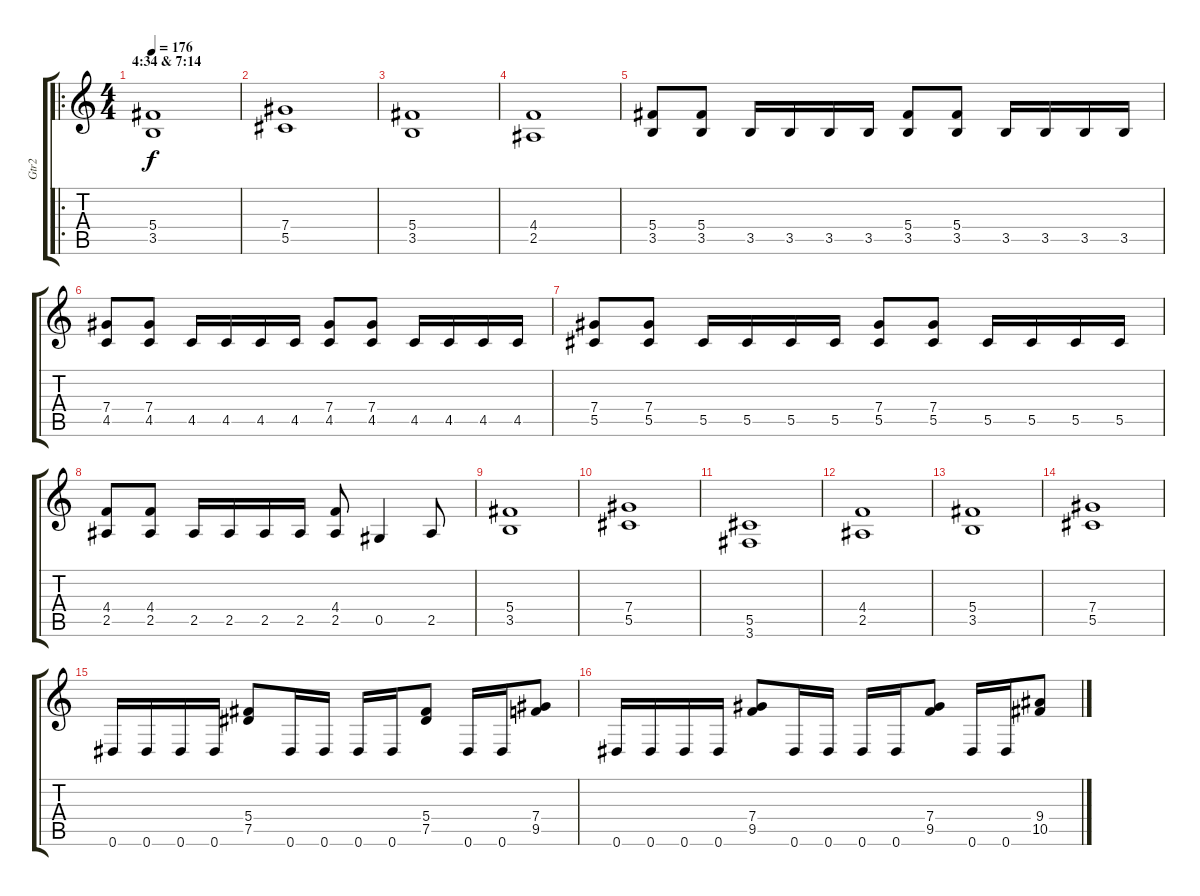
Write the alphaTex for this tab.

\track ("Gtr2" "Gtr2") {instrument overdrivenguitar}
\staff {score tabs}
\tuning (Eb4 Bb3 Gb3 Db3 Ab2 Eb2) {hide}
\ro
\ts (4 4)
\section ("" "4:34 & 7:14")
\tempo 176
\clef g2
\ks c
(5.4 3.5).1{dy f} |
(7.4 5.5).1 |
(5.4 3.5).1 |
(4.4 2.5).1 |
(5.4 3.5).8 (5.4 3.5).8 3.5.16 3.5.16 3.5.16 3.5.16 (5.4 3.5).8 (5.4 3.5).8 3.5.16 3.5.16 3.5.16 3.5.16 |
(7.4 4.5).8 (7.4 4.5).8 4.5.16 4.5.16 4.5.16 4.5.16 (7.4 4.5).8 (7.4 4.5).8 4.5.16 4.5.16 4.5.16 4.5.16 |
(7.4 5.5).8 (7.4 5.5).8 5.5.16 5.5.16 5.5.16 5.5.16 (7.4 5.5).8 (7.4 5.5).8 5.5.16 5.5.16 5.5.16 5.5.16 |
(4.4 2.5).8 (4.4 2.5).8 2.5.16 2.5.16 2.5.16 2.5.16 (4.4 2.5).8 0.5.4 2.5.8 |
(5.4 3.5).1 |
(7.4 5.5).1 |
(5.5 3.6).1 |
(4.4 2.5).1 |
(5.4 3.5).1 |
(7.4 5.5).1 |
0.6.16 0.6.16 0.6.16 0.6.16 (5.4 7.5).8 0.6.16 0.6.16 0.6.16 0.6.16 (5.4 7.5).8 0.6.16 0.6.16 (7.4 9.5).8 |
0.6.16 0.6.16 0.6.16 0.6.16 (7.4 9.5).8 0.6.16 0.6.16 0.6.16 0.6.16 (7.4 9.5).8 0.6.16 0.6.16 (9.4 10.5).8
